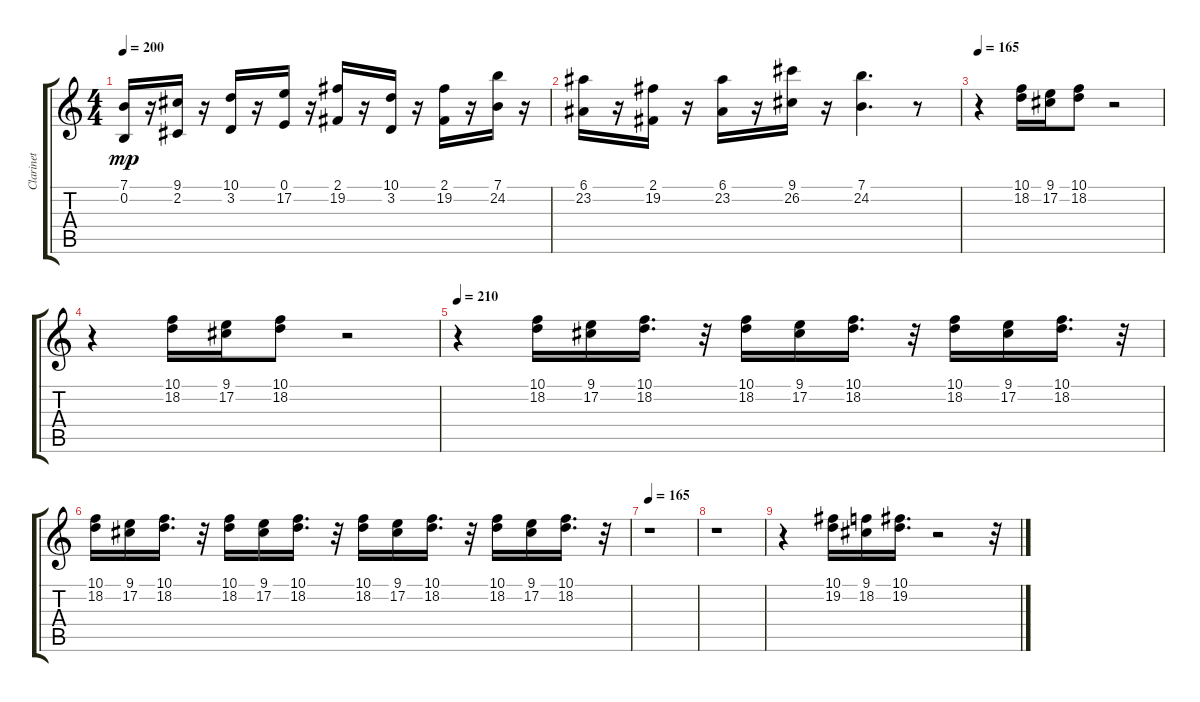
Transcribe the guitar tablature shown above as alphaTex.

\track ("Clarinet" "Clarinet") {instrument clarinet}
\staff {score tabs}
\tuning (E4 B3 G3 D3 A2 E2) {hide}
\ts (4 4)
\tempo 200
\clef g2
\ks c
(7.1 0.2).16{dy mp} r.16 (9.1 2.2).16 r.16 (10.1 3.2).16 r.16 (0.1 17.2).16 r.16 (2.1 19.2).16 r.16 (10.1 3.2).16 r.16 (2.1 19.2).16 r.16 (7.1 24.2).16 r.16 |
(6.1 23.2).16 r.16 (2.1 19.2).16 r.16 (6.1 23.2).16 r.16 (9.1 26.2).16 r.16 (7.1 24.2).4{d} r.8 |
\tempo 165
r.4 (10.1 18.2).16 (9.1 17.2).16 (10.1 18.2).8 r.2 |
r.4 (10.1 18.2).16 (9.1 17.2).16 (10.1 18.2).8 r.2 |
\tempo 210
r.4 (10.1 18.2).16 (9.1 17.2).16 (10.1 18.2).16{d} r.32 (10.1 18.2).16 (9.1 17.2).16 (10.1 18.2).16{d} r.32 (10.1 18.2).16 (9.1 17.2).16 (10.1 18.2).16{d} r.32 |
(10.1 18.2).16 (9.1 17.2).16 (10.1 18.2).16{d} r.32 (10.1 18.2).16 (9.1 17.2).16 (10.1 18.2).16{d} r.32 (10.1 18.2).16 (9.1 17.2).16 (10.1 18.2).16{d} r.32 (10.1 18.2).16 (9.1 17.2).16 (10.1 18.2).16{d} r.32 |
\tempo 165
r.1 |
r.1 |
r.4 (10.1 19.2).16 (9.1 18.2).16 (10.1 19.2).16{d} r.2 r.32
